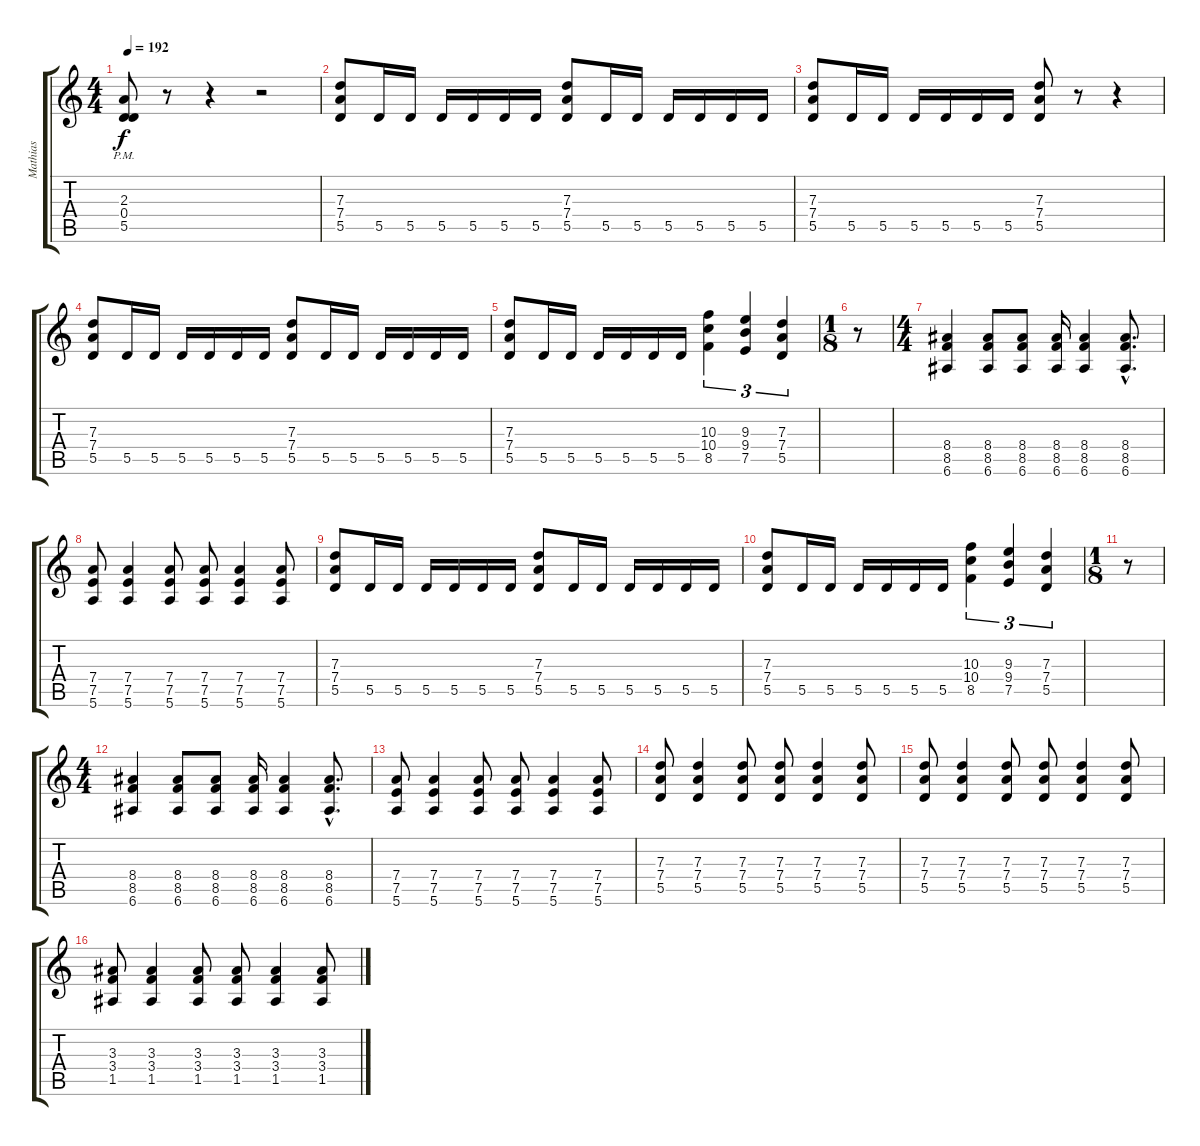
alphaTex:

\track ("Mathias" "Mathias") {instrument distortionguitar}
\staff {score tabs}
\tuning (E4 B3 G3 D3 A2 E2) {hide}
\ts (4 4)
\tempo 192
\clef g2
\ks c
(2.3{pm} 0.4 5.5).8{dy f} r.8 r.4 r.2 |
(7.3 7.4 5.5).8 5.5.16 5.5.16 5.5.16 5.5.16 5.5.16 5.5.16 (7.3 7.4 5.5).8 5.5.16 5.5.16 5.5.16 5.5.16 5.5.16 5.5.16 |
(7.3 7.4 5.5).8 5.5.16 5.5.16 5.5.16 5.5.16 5.5.16 5.5.16 (7.3 7.4 5.5).8 r.8 r.4 |
(7.3 7.4 5.5).8 5.5.16 5.5.16 5.5.16 5.5.16 5.5.16 5.5.16 (7.3 7.4 5.5).8 5.5.16 5.5.16 5.5.16 5.5.16 5.5.16 5.5.16 |
(7.3 7.4 5.5).8 5.5.16 5.5.16 5.5.16 5.5.16 5.5.16 5.5.16 (10.3 10.4 8.5).4{tu (3 2)} (9.3 9.4 7.5).4{tu (3 2)} (7.3 7.4 5.5).4{tu (3 2)} |
\ts (1 8)
r.8 |
\ts (4 4)
(8.4 8.5 6.6).4 (8.4 8.5 6.6).8 (8.4 8.5 6.6).8 (8.4 8.5 6.6).16 (8.4 8.5 6.6).4 (8.4{hac} 8.5{hac} 6.6{hac}).8{d} |
(7.4 7.5 5.6).8 (7.4 7.5 5.6).4 (7.4 7.5 5.6).8 (7.4 7.5 5.6).8 (7.4 7.5 5.6).4 (7.4 7.5 5.6).8 |
(7.3 7.4 5.5).8 5.5.16 5.5.16 5.5.16 5.5.16 5.5.16 5.5.16 (7.3 7.4 5.5).8 5.5.16 5.5.16 5.5.16 5.5.16 5.5.16 5.5.16 |
(7.3 7.4 5.5).8 5.5.16 5.5.16 5.5.16 5.5.16 5.5.16 5.5.16 (10.3 10.4 8.5).4{tu (3 2)} (9.3 9.4 7.5).4{tu (3 2)} (7.3 7.4 5.5).4{tu (3 2)} |
\ts (1 8)
r.8 |
\ts (4 4)
(8.4 8.5 6.6).4 (8.4 8.5 6.6).8 (8.4 8.5 6.6).8 (8.4 8.5 6.6).16 (8.4 8.5 6.6).4 (8.4{hac} 8.5{hac} 6.6{hac}).8{d} |
(7.4 7.5 5.6).8 (7.4 7.5 5.6).4 (7.4 7.5 5.6).8 (7.4 7.5 5.6).8 (7.4 7.5 5.6).4 (7.4 7.5 5.6).8 |
(7.3 7.4 5.5).8 (7.3 7.4 5.5).4 (7.3 7.4 5.5).8 (7.3 7.4 5.5).8 (7.3 7.4 5.5).4 (7.3 7.4 5.5).8 |
(7.3 7.4 5.5).8 (7.3 7.4 5.5).4 (7.3 7.4 5.5).8 (7.3 7.4 5.5).8 (7.3 7.4 5.5).4 (7.3 7.4 5.5).8 |
(3.3 3.4 1.5).8 (3.3 3.4 1.5).4 (3.3 3.4 1.5).8 (3.3 3.4 1.5).8 (3.3 3.4 1.5).4 (3.3 3.4 1.5).8
